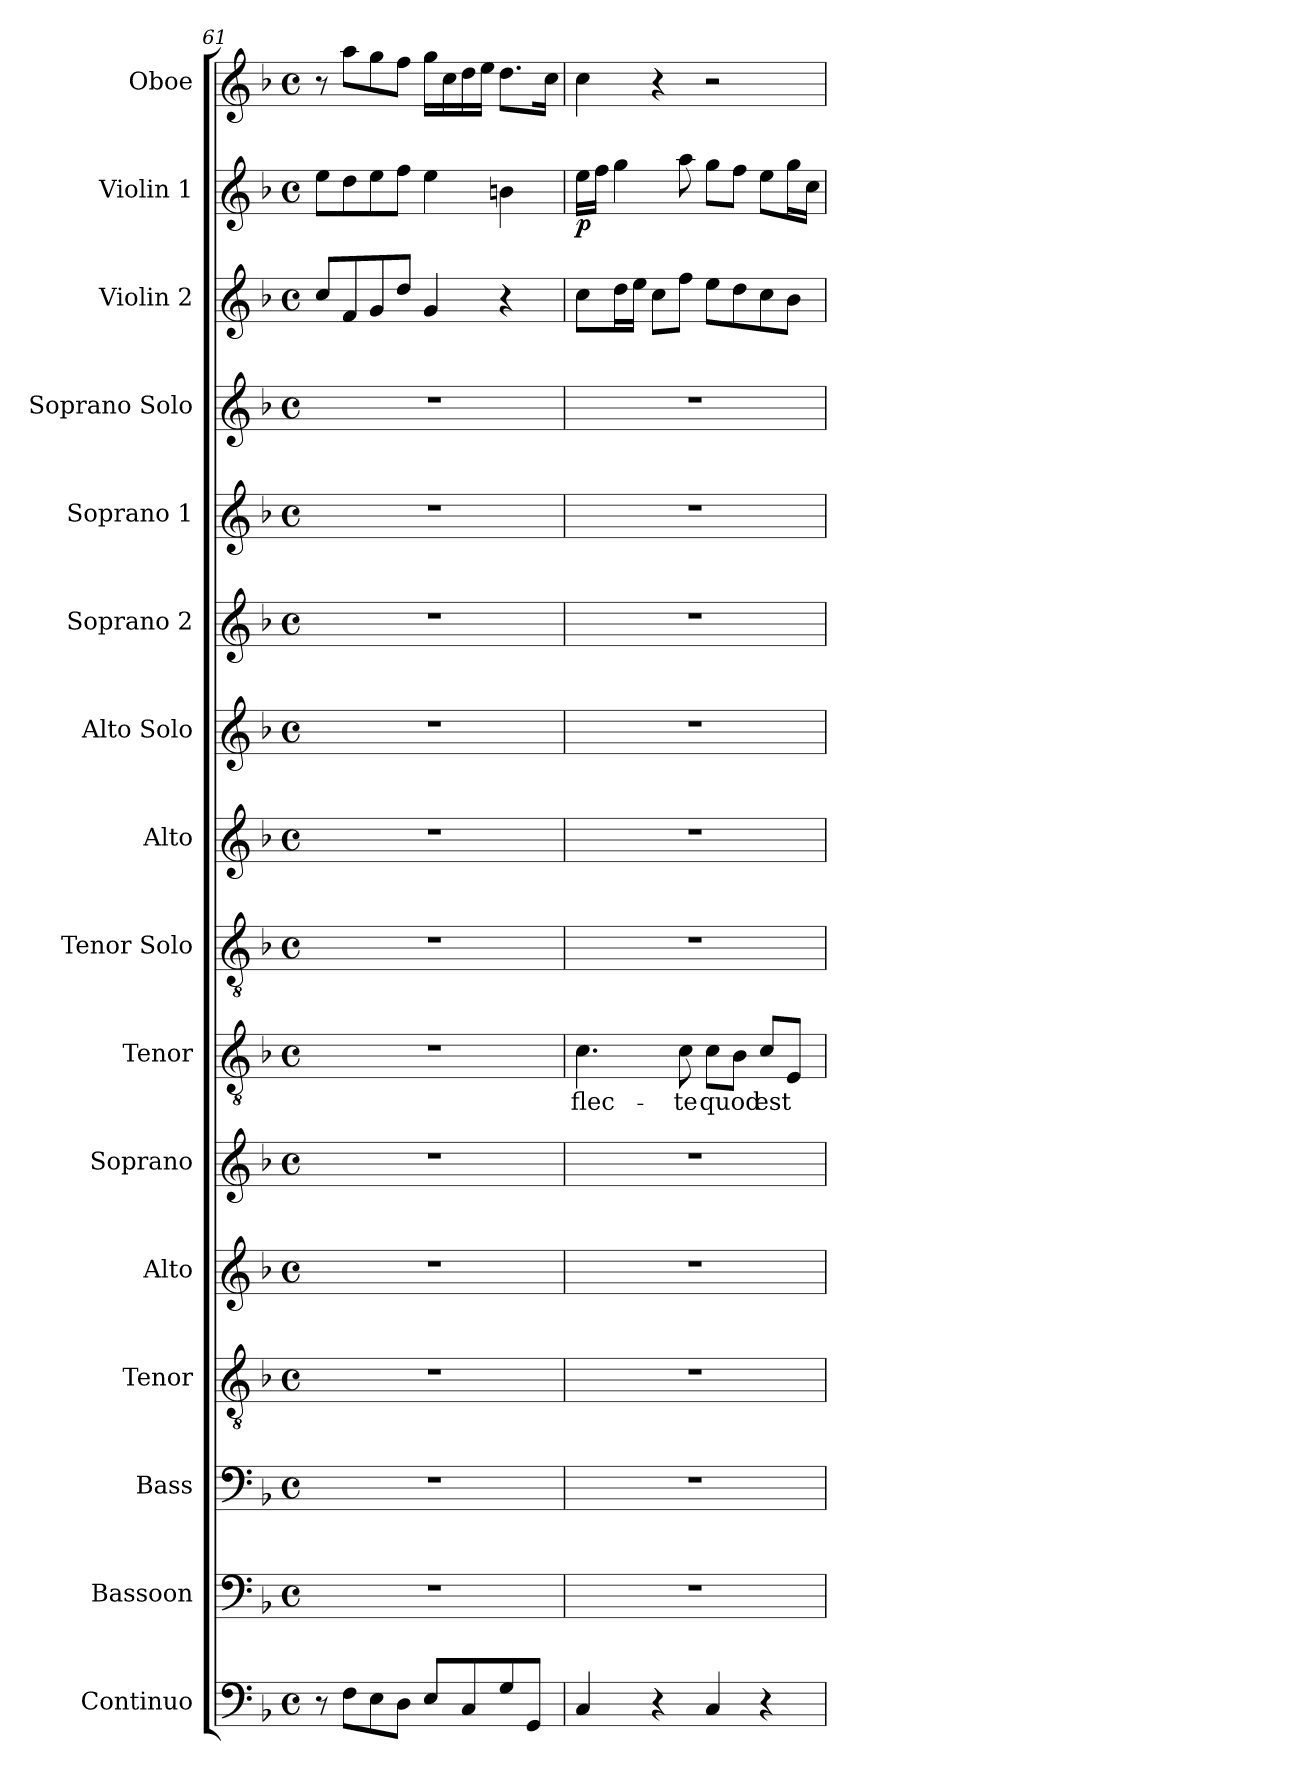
**kern	**kern	**kern	**kern	**kern	**kern	**kern	**text	**kern	**kern	**kern	**kern	**kern	**kern	**kern	**kern	**dynam	**kern
*part16	*part15	*part14	*part13	*part12	*part11	*part10	*part10	*part9	*part8	*part7	*part6	*part5	*part4	*part3	*part2	*part2	*part1
*staff16	*staff15	*staff14	*staff13	*staff12	*staff11	*staff10	*staff10	*staff9	*staff8	*staff7	*staff6	*staff5	*staff4	*staff3	*staff2	*staff2	*staff1
*I"Continuo	*I"Bassoon	*I"Bass	*I"Tenor	*I"Alto	*I"Soprano	*I"Tenor	*	*I"Tenor Solo	*I"Alto	*I"Alto Solo	*I"Soprano 2	*I"Soprano 1	*I"Soprano Solo	*I"Violin 2	*I"Violin 1	*	*I"Oboe
*I'Cont.	*I'Bsn.	*I'B.	*I'T.	*I'A.	*I'S.	*I'T.	*	*I'T. Solo	*I'A.	*I'A.  Solo	*I'S2.	*I'S1.	*I'S. Solo	*I'Vln. 2	*I'Vln. 1	*	*I'Ob.
*clefF4	*clefF4	*clefF4	*clefGv2	*clefG2	*clefG2	*clefGv2	*	*clefGv2	*clefG2	*clefG2	*clefG2	*clefG2	*clefG2	*clefG2	*clefG2	*	*clefG2
*	*	*	*ITrd7c12	*	*	*ITrd7c12	*	*ITrd7c12	*	*	*	*	*	*	*	*	*
*k[b-]	*k[b-]	*k[b-]	*k[b-]	*k[b-]	*k[b-]	*k[b-]	*	*k[b-]	*k[b-]	*k[b-]	*k[b-]	*k[b-]	*k[b-]	*k[b-]	*k[b-]	*	*k[b-]
*F:	*F:	*F:	*F:	*F:	*F:	*F:	*	*F:	*F:	*F:	*F:	*F:	*F:	*F:	*F:	*	*F:
*M4/4	*M4/4	*M4/4	*M4/4	*M4/4	*M4/4	*M4/4	*	*M4/4	*M4/4	*M4/4	*M4/4	*M4/4	*M4/4	*M4/4	*M4/4	*	*M4/4
*met(c)	*met(c)	*met(c)	*met(c)	*met(c)	*met(c)	*met(c)	*	*met(c)	*met(c)	*met(c)	*met(c)	*met(c)	*met(c)	*met(c)	*met(c)	*	*met(c)
=61	=61	=61	=61	=61	=61	=61	=61	=61	=61	=61	=61	=61	=61	=61	=61	=61	=61
8r	1r	1r	1r	1r	1r	1r	.	1r	1r	1r	1r	1r	1r	8cci/L	8eei\L	.	8r
8Fi\L	.	.	.	.	.	.	.	.	.	.	.	.	.	8fi/	8ddi\	.	8aai\L
8Ei\	.	.	.	.	.	.	.	.	.	.	.	.	.	8gi/	8eei\	.	8ggi\
8Di\J	.	.	.	.	.	.	.	.	.	.	.	.	.	8ddi/J	8ffi\J	.	8ffi\J
8Ei/L	.	.	.	.	.	.	.	.	.	.	.	.	.	4gi/	4eei\	.	16ggi\LL
.	.	.	.	.	.	.	.	.	.	.	.	.	.	.	.	.	16cci\
8Ci/	.	.	.	.	.	.	.	.	.	.	.	.	.	.	.	.	16ddi\
.	.	.	.	.	.	.	.	.	.	.	.	.	.	.	.	.	16eei\JJ
8Gi/	.	.	.	.	.	.	.	.	.	.	.	.	.	4r	4bni\	.	8.ddi\L
8GGi/J	.	.	.	.	.	.	.	.	.	.	.	.	.	.	.	.	.
.	.	.	.	.	.	.	.	.	.	.	.	.	.	.	.	.	16cci\Jk
!!LO:PB:g=z
=62	=62	=62	=62	=62	=62	=62	=62	=62	=62	=62	=62	=62	=62	=62	=62	=62	=62
!	!	!	!	!	!	!	!LO:LY:b:color=#000000	!	!	!	!	!	!	!	!	!	!
4Ci/	1r	1r	1r	1r	1r	4.Ci\	flec-	1r	1r	1r	1r	1r	1r	8cci\L	16eei\LL	p	4cci\
.	.	.	.	.	.	.	.	.	.	.	.	.	.	.	16ffi\JJ	.	.
.	.	.	.	.	.	.	.	.	.	.	.	.	.	16ddi\L	4ggi\	.	.
.	.	.	.	.	.	.	.	.	.	.	.	.	.	16eei\JJ	.	.	.
4r	.	.	.	.	.	.	.	.	.	.	.	.	.	8cci\L	.	.	4r
!	!	!	!	!	!	!	!LO:LY:b:color=#000000	!	!	!	!	!	!	!	!	!	!
.	.	.	.	.	.	8Ci\	-te	.	.	.	.	.	.	8ffi\J	8aai\	.	.
!	!	!	!	!	!	!	!LO:LY:b:color=#000000	!	!	!	!	!	!	!	!	!	!
4Ci/	.	.	.	.	.	8Ci\L	quod	.	.	.	.	.	.	8eei\L	8ggi\L	.	2r
.	.	.	.	.	.	8BB-i\J	.	.	.	.	.	.	.	8ddi\	8ffi\J	.	.
!	!	!	!	!	!	!	!LO:LY:b:color=#000000	!	!	!	!	!	!	!	!	!	!
4r	.	.	.	.	.	8Ci/L	est	.	.	.	.	.	.	8cci\	8eei\L	.	.
.	.	.	.	.	.	8EEi/J	.	.	.	.	.	.	.	8b-i\J	16ggi\L	.	.
.	.	.	.	.	.	.	.	.	.	.	.	.	.	.	16cci\JJ	.	.
=	=	=	=	=	=	=	=	=	=	=	=	=	=	=	=	=	=
*-	*-	*-	*-	*-	*-	*-	*-	*-	*-	*-	*-	*-	*-	*-	*-	*-	*-
